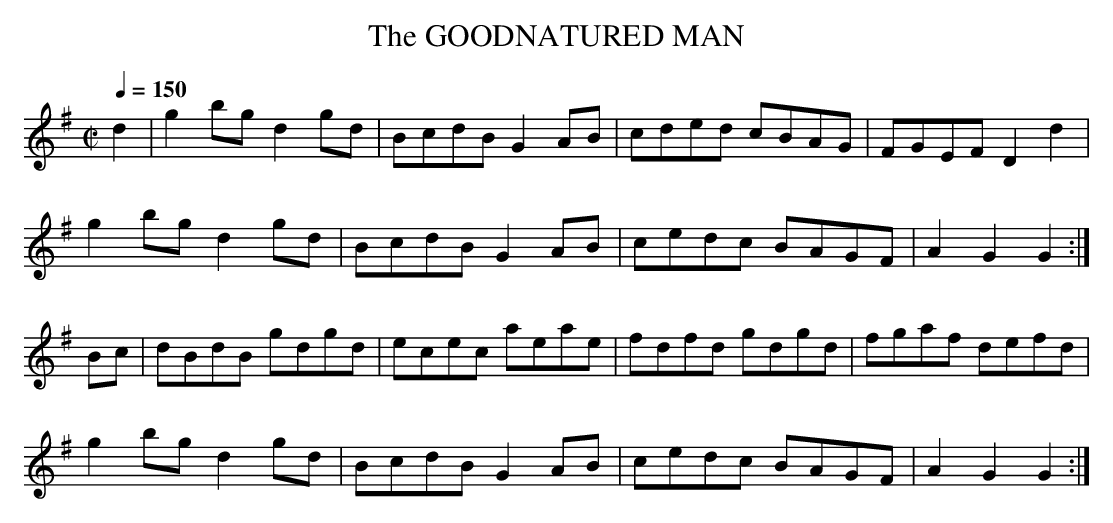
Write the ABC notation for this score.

X:1
T:GOODNATURED MAN, The
Q:1/4=150
M:C| %source 2/4
L:1/8 % source 1/16
K:G
d2|g2bg d2gd|BcdB G2AB|cded cBAG|FGEF D2d2|
g2bg d2gd|BcdB G2AB|cedc BAGF|A2G2 G2:|
Bc|dBdB gdgd|ecec aeae|fdfd gdgd|fgaf defd|
g2bg d2gd|BcdB G2AB|cedc BAGF|A2G2 G2:|
